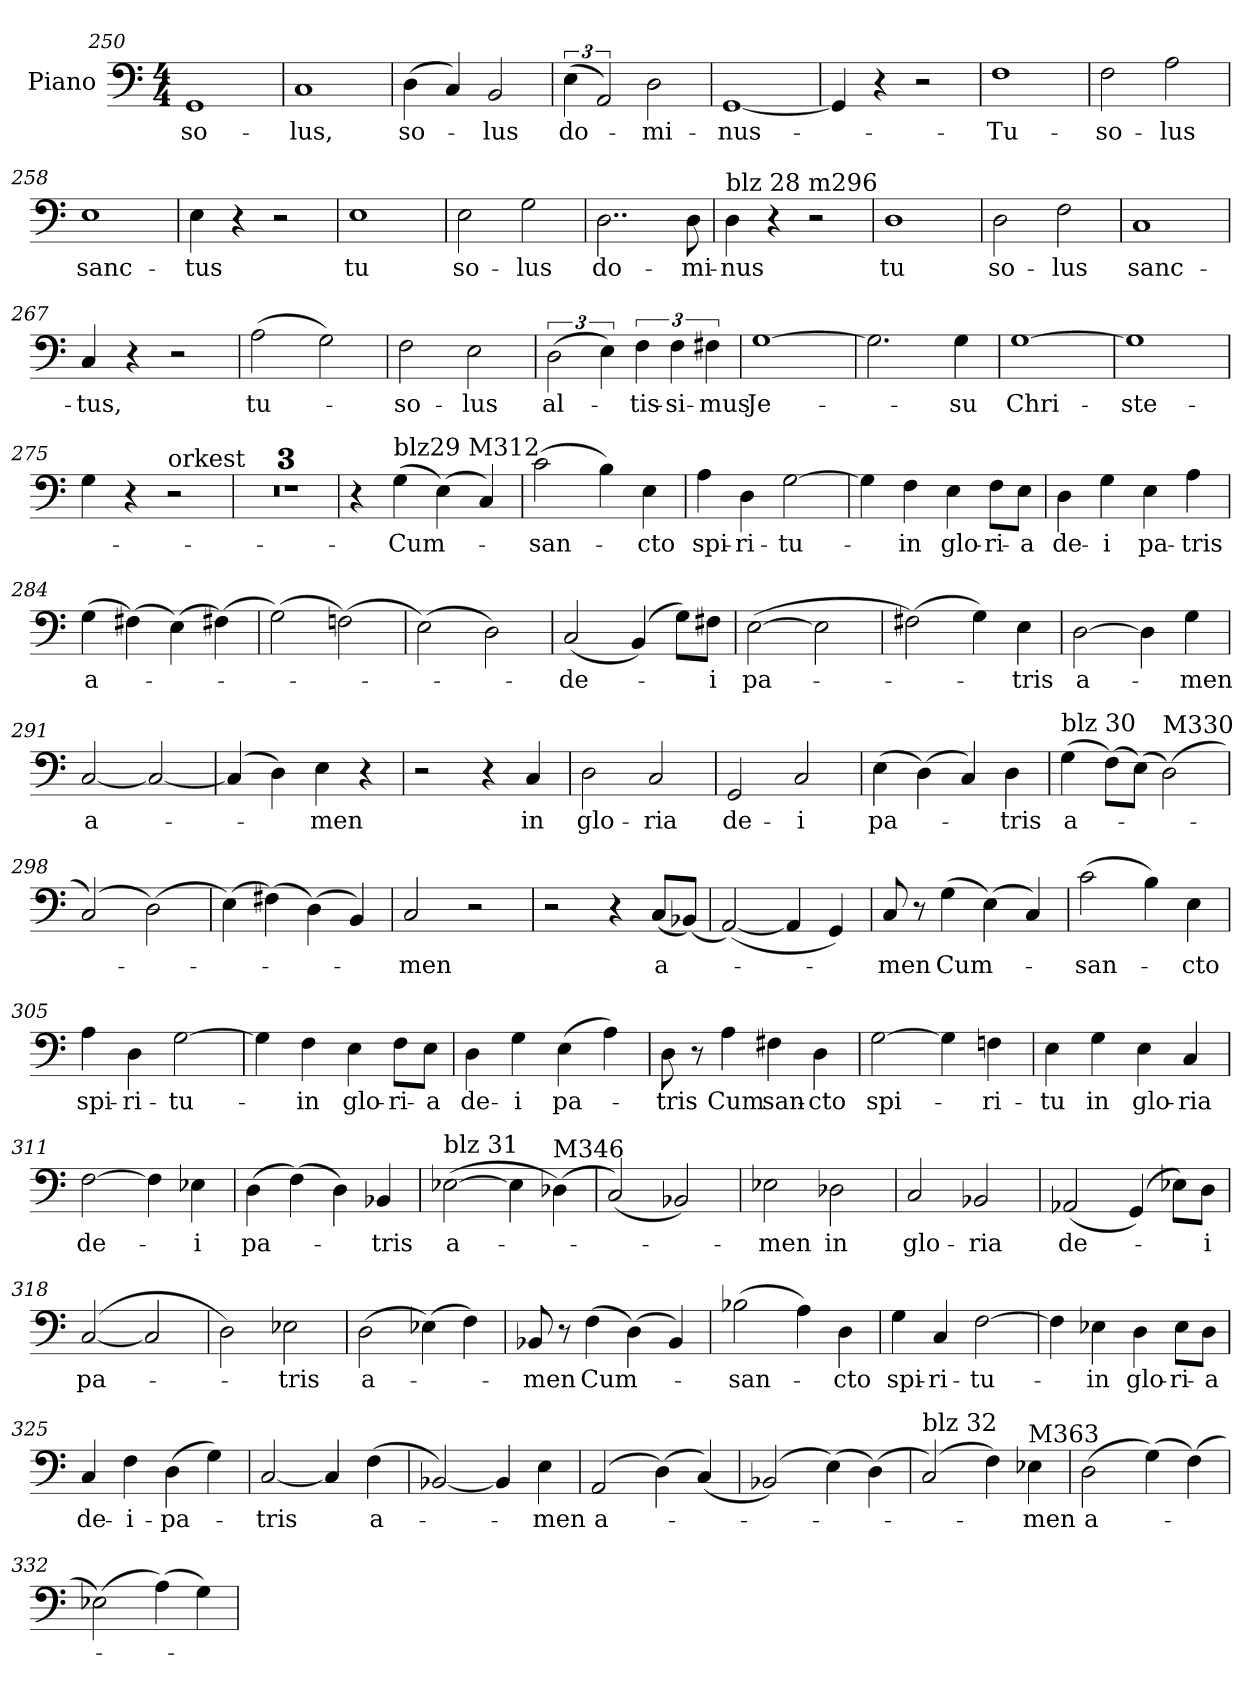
**kern	**text
*part1	*part1
*staff1	*staff1
*I"Piano	*
*I'Pno.	*
*clefF4	*
*k[]	*
*M4/4	*
=250	=250
1GG	so-
=251	=251
1C	-lus,
=252	=252
(4D\	so-
4C/)	.
2BB/	-lus
=253	=253
(6E\	do-
3AA/)	.
2D\	-mi-
=254	=254
[1GG	-nus-
=255	=255
4GG/]	.
4r	.
2r	.
=256	=256
1F	-Tu-
=257	=257
2F\	-so-
2A\	-lus
=258	=258
1E	sanc-
!!LO:LB:g=z
=259	=259
4E\	-tus
4r	.
2r	.
=260	=260
1E	tu
=261	=261
2E\	so-
2G\	-lus
=262	=262
2..D\	do-
8D\	-mi-
=263	=263
!LO:TX:a:t=blz 28 m296	!
4D\	-nus
4r	.
2r	.
=264	=264
1D	tu
=265	=265
2D\	so-
2F\	-lus
=266	=266
1C	sanc-
=267	=267
4C/	-tus,
4r	.
2r	.
=268	=268
(2A\	tu-
2G\)	.
=269	=269
2F\	-so-
2E\	-lus
!!LO:LB:g=z
=270	=270
(3D\	al-
6E\)	.
6F\	-tis-
6F\	-si-
6F#X\	-mus
=271	=271
[1G	Je-
=272	=272
2.G\]	.
4G\	-su
=273	=273
[1G	Chri-
=274	=274
1G]	-ste-
=275	=275
4G\	.
4r	.
!LO:TX:a:t=orkest	!
2r	.
=276	=276
1r	.
=277	=277
1r	.
=278	=278
1r	.
=279	=279
4r	.
!LO:TX:a:t=blz29 M312	!
(4G\	Cum-
(4E\)	.
4C/)	.
=280	=280
(2c\	-san-
4B\)	.
4E\	-cto
!!LO:LB:g=z
=281	=281
4A\	spi-
4D\	-ri-
[2G\	-tu-
=282	=282
4G\]	.
4F\	-in
4E\	glo-
8F\L	-ri-
8E\J	a
=283	=283
4D\	de-
4G\	-i
4E\	pa-
4A\	-tris
=284	=284
(4G\	a-
(4F#X\)	.
(4E\)	.
(4F#X\)	.
=285	=285
(2G\)	.
(2Fn\)	.
=286	=286
(2E\)	.
2D\)	.
=287	=287
(2C/	de-
(4BB/)	.
8G\L)	.
8F#X\J	-i
=288	=288
([2E\	pa-
2E\]	.
=289	=289
(2F#X\)	.
4G\)	.
4E\	-tris
!!LO:LB:g=z
=290	=290
[2D\	a-
4D\]	.
4G\	-men
=291	=291
[2C/	a-
2C/_	.
=292	=292
(4C/]	.
4D\)	.
4E\	-men
4r	.
=293	=293
2r	.
4r	.
4C/	in
=294	=294
2D\	glo-
2C/	-ria
=295	=295
2GG/	de-
2C/	-i
=296	=296
(4E\	pa-
(4D\)	.
4C/)	.
4D\	-tris
=297	=297
!LO:TX:a:t=blz 30	!
(4G\	a-
(8F\L)	.
(8E\J)	.
!LO:TX:a:t=M330	!
(2D\)	.
=298	=298
(2C/)	.
(2D\)	.
!!LO:LB:g=z
=299	=299
(4E\)	.
(4F#X\)	.
(4D\)	.
4BB/)	.
=300	=300
2C/	men
2r	.
=301	=301
2r	.
4r	.
(8C/L	a-
(8BB-X/J)	.
=302	=302
([2AA/)	.
4AA/]	.
4GG/)	.
=303	=303
8C/	-men
8r	.
(4G\	Cum-
(4E\)	.
4C/)	.
=304	=304
(2c\	-san-
4B\)	.
4E\	-cto
=305	=305
4A\	spi-
4D\	-ri-
[2G\	-tu-
=306	=306
4G\]	.
4F\	-in
4E\	glo-
8F\L	-ri-
8E\J	-a
!!LO:LB:g=z
=307	=307
4D\	de-
4G\	-i
(4E\	pa-
4A\)	.
=308	=308
8D\	-tris
8r	.
4A\	Cum
4F#X\	san-
4D\	-cto
=309	=309
[2G\	spi-
4G\]	.
4Fn\	-ri-
=310	=310
4E\	-tu
4G\	in
4E\	glo-
4C/	-ria
=311	=311
[2F\	de-
4F\]	.
4E-X\	-i
=312	=312
(4D\	pa-
(4F\)	.
4D\)	.
4BB-X/	-tris
=313	=313
!LO:TX:a:t=blz 31	!
([2E-X\	a-
4E-\]	.
!LO:TX:a:t=M346	!
(4D-X\)	.
!!LO:LB:g=z
=314	=314
(2C/)	.
2BB-X/)	.
=315	=315
2E-X\	-men
2D-X\	in
=316	=316
2C/	glo-
2BB-X/	-ria
=317	=317
(2AA-X/	de-
(4GG/)	.
8E-X\L)	.
8D\J	-i
=318	=318
([2C/	pa-
2C/]	.
=319	=319
2D\)	.
2E-X\	-tris
=320	=320
(2D\	a-
(4E-X\)	.
4F\)	.
=321	=321
8BB-X/	-men
8r	.
(4F\	Cum-
(4D\)	.
4BB-/)	.
=322	=322
(2B-X\	-san-
4A\)	.
4D\	-cto
!!LO:LB:g=z
=323	=323
4G\	spi-
4C/	-ri-
[2F\	-tu-
=324	=324
4F\]	.
4E-X\	-in
4D\	glo-
8E-\L	-ri-
8D\J	-a
=325	=325
4C/	de-
4F\	-i-
(4D\	-pa-
4G\)	.
=326	=326
[2C/	-tris
4C/]	.
(4F\	a-
=327	=327
[2BB-X/)	.
4BB-/]	.
4E\	-men
=328	=328
(2AA/	a-
(4D\)	.
(4C/)	.
=329	=329
(2BB-X/)	.
(4E\)	.
(4D\)	.
=330	=330
!LO:TX:a:t=blz 32	!
(2C/)	.
4F\)	.
!LO:TX:a:t=M363	!
4E-X\	men
=331	=331
(2D\	a-
(4G\)	.
(4F\)	.
!!LO:PB:g=z
=332	=332
(2E-X\)	.
(4A\)	.
4G\)	.
=	=
*-	*-
